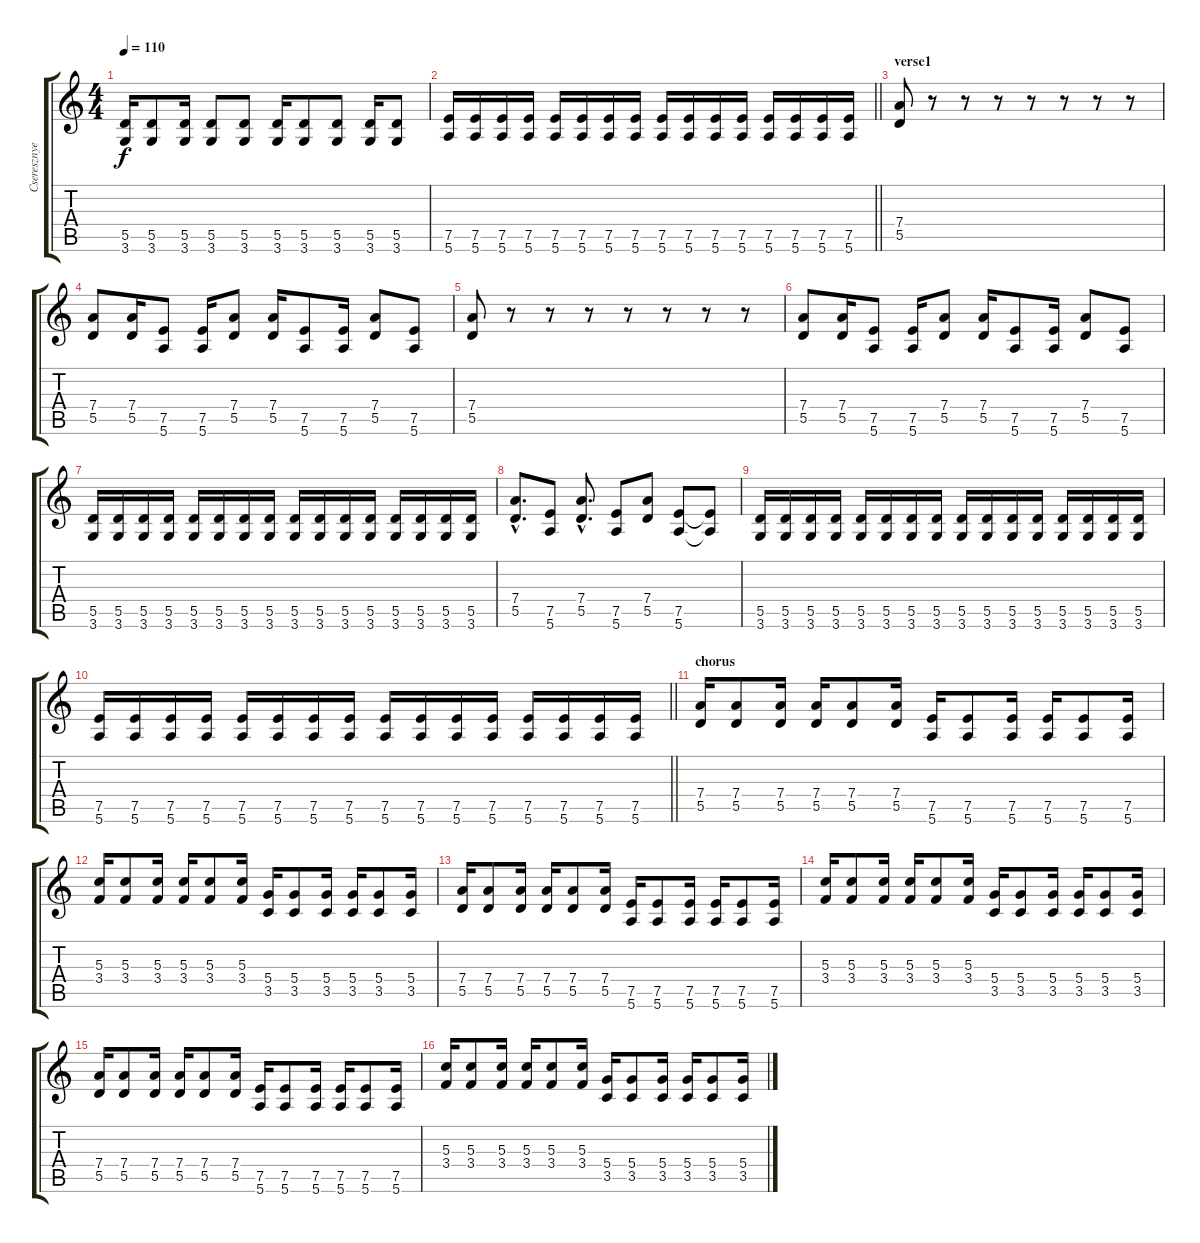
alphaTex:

\track ("Cseresznye" "Cseresznye") {instrument distortionguitar}
\staff {score tabs}
\tuning (E4 B3 G3 D3 A2 E2) {hide}
\ts (4 4)
\tempo 110
\clef g2
\ks c
(5.5 3.6).16{dy f} (5.5 3.6).8 (5.5 3.6).16 (5.5 3.6).8 (5.5 3.6).8 (5.5 3.6).16 (5.5 3.6).8 (5.5 3.6).8 (5.5 3.6).16 (5.5 3.6).8 |
\barLineRight lightlight
(7.5 5.6).16 (7.5 5.6).16 (7.5 5.6).16 (7.5 5.6).16 (7.5 5.6).16 (7.5 5.6).16 (7.5 5.6).16 (7.5 5.6).16 (7.5 5.6).16 (7.5 5.6).16 (7.5 5.6).16 (7.5 5.6).16 (7.5 5.6).16 (7.5 5.6).16 (7.5 5.6).16 (7.5 5.6).16 |
\section ("" "verse1")
(7.4 5.5).8 r.8 r.8 r.8 r.8 r.8 r.8 r.8 |
(7.4 5.5).8 (7.4 5.5).16 (7.5 5.6).8 (7.5 5.6).16 (7.4 5.5).8 (7.4 5.5).16 (7.5 5.6).8 (7.5 5.6).16 (7.4 5.5).8 (7.5 5.6).8 |
(7.4 5.5).8 r.8 r.8 r.8 r.8 r.8 r.8 r.8 |
(7.4 5.5).8 (7.4 5.5).16 (7.5 5.6).8 (7.5 5.6).16 (7.4 5.5).8 (7.4 5.5).16 (7.5 5.6).8 (7.5 5.6).16 (7.4 5.5).8 (7.5 5.6).8 |
(5.5 3.6).16 (5.5 3.6).16 (5.5 3.6).16 (5.5 3.6).16 (5.5 3.6).16 (5.5 3.6).16 (5.5 3.6).16 (5.5 3.6).16 (5.5 3.6).16 (5.5 3.6).16 (5.5 3.6).16 (5.5 3.6).16 (5.5 3.6).16 (5.5 3.6).16 (5.5 3.6).16 (5.5 3.6).16 |
(7.4{hac} 5.5{hac}).8{d} (7.5 5.6).8 (7.4{hac} 5.5{hac}).8{d} (7.5 5.6).8 (7.4 5.5).8 (7.5 5.6).8 (7.5{t} 5.6{t}).8 |
(5.5 3.6).16 (5.5 3.6).16 (5.5 3.6).16 (5.5 3.6).16 (5.5 3.6).16 (5.5 3.6).16 (5.5 3.6).16 (5.5 3.6).16 (5.5 3.6).16 (5.5 3.6).16 (5.5 3.6).16 (5.5 3.6).16 (5.5 3.6).16 (5.5 3.6).16 (5.5 3.6).16 (5.5 3.6).16 |
\barLineRight lightlight
(7.5 5.6).16 (7.5 5.6).16 (7.5 5.6).16 (7.5 5.6).16 (7.5 5.6).16 (7.5 5.6).16 (7.5 5.6).16 (7.5 5.6).16 (7.5 5.6).16 (7.5 5.6).16 (7.5 5.6).16 (7.5 5.6).16 (7.5 5.6).16 (7.5 5.6).16 (7.5 5.6).16 (7.5 5.6).16 |
\section ("" "chorus")
(7.4 5.5).16 (7.4 5.5).8 (7.4 5.5).16 (7.4 5.5).16 (7.4 5.5).8 (7.4 5.5).16 (7.5 5.6).16 (7.5 5.6).8 (7.5 5.6).16 (7.5 5.6).16 (7.5 5.6).8 (7.5 5.6).16 |
(5.3 3.4).16 (5.3 3.4).8 (5.3 3.4).16 (5.3 3.4).16 (5.3 3.4).8 (5.3 3.4).16 (5.4 3.5).16 (5.4 3.5).8 (5.4 3.5).16 (5.4 3.5).16 (5.4 3.5).8 (5.4 3.5).16 |
(7.4 5.5).16 (7.4 5.5).8 (7.4 5.5).16 (7.4 5.5).16 (7.4 5.5).8 (7.4 5.5).16 (7.5 5.6).16 (7.5 5.6).8 (7.5 5.6).16 (7.5 5.6).16 (7.5 5.6).8 (7.5 5.6).16 |
(5.3 3.4).16 (5.3 3.4).8 (5.3 3.4).16 (5.3 3.4).16 (5.3 3.4).8 (5.3 3.4).16 (5.4 3.5).16 (5.4 3.5).8 (5.4 3.5).16 (5.4 3.5).16 (5.4 3.5).8 (5.4 3.5).16 |
(7.4 5.5).16 (7.4 5.5).8 (7.4 5.5).16 (7.4 5.5).16 (7.4 5.5).8 (7.4 5.5).16 (7.5 5.6).16 (7.5 5.6).8 (7.5 5.6).16 (7.5 5.6).16 (7.5 5.6).8 (7.5 5.6).16 |
(5.3 3.4).16 (5.3 3.4).8 (5.3 3.4).16 (5.3 3.4).16 (5.3 3.4).8 (5.3 3.4).16 (5.4 3.5).16 (5.4 3.5).8 (5.4 3.5).16 (5.4 3.5).16 (5.4 3.5).8 (5.4 3.5).16
